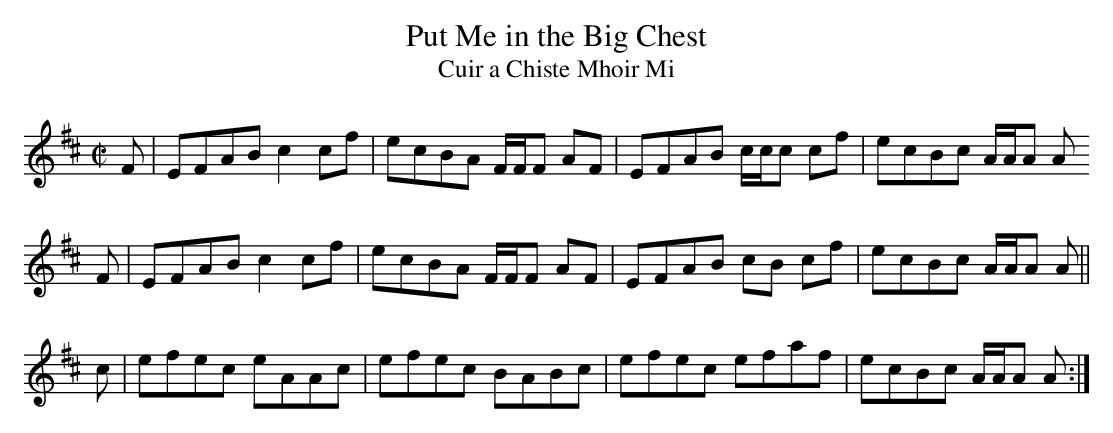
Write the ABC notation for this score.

X:1
T:Put Me in the Big Chest
T:Cuir a Chiste Mhoir Mi
M:C|
L:1/8
K:AMix
F|EFAB c2cf|ecBA F/F/F AF|EFAB c/c/c cf|ecBc A/A/A A
F|EFAB c2cf|ecBA F/F/F AF|EFAB cB    cf|ecBc A/A/A A||
c|efec eAAc|efec BABc    |efec efaf    |ecBc A/A/A A:|
